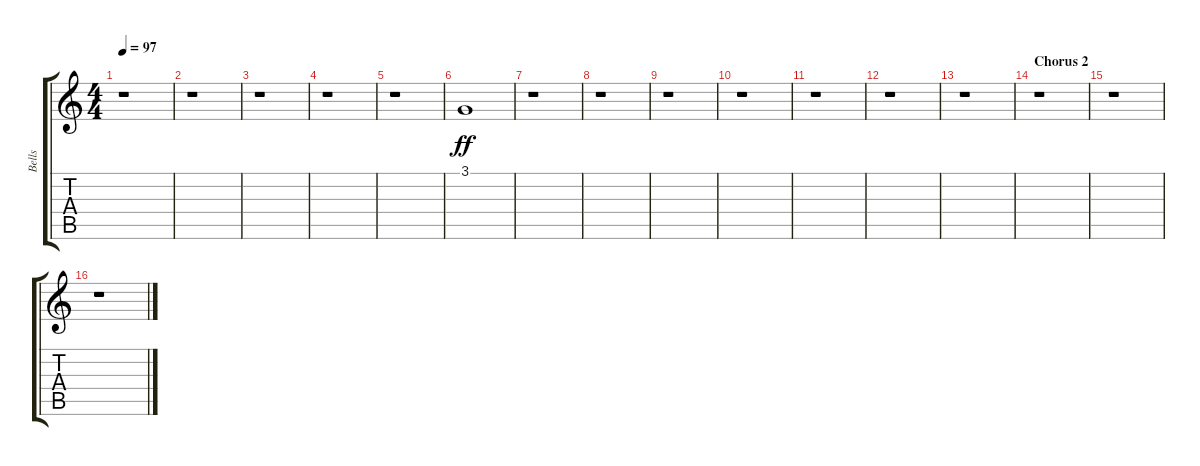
\track ("Bells" "Bells") {instrument tubularbells}
\staff {score tabs}
\tuning (E4 B3 G3 D3 A2 E2) {hide}
\ts (4 4)
\tempo 97
\clef g2
\ks c
r.1{dy ff} |
r.1 |
r.1 |
r.1 |
r.1 |
3.1.1 |
r.1 |
r.1 |
r.1 |
r.1 |
r.1 |
r.1 |
r.1 |
\section ("" "Chorus 2")
r.1 |
r.1 |
r.1
